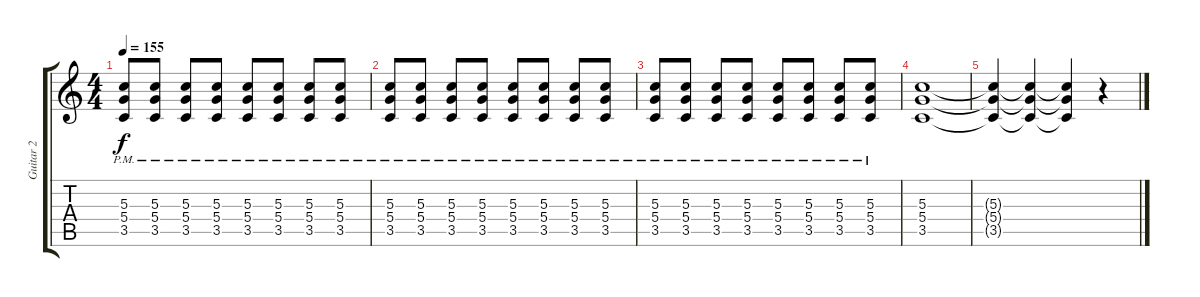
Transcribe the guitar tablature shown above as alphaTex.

\track ("Guitar 2" "Guitar 2") {instrument distortionguitar}
\staff {score tabs}
\tuning (E4 B3 G3 D3 A2 E2) {hide}
\ts (4 4)
\tempo 155
\clef g2
\ks c
(5.3{pm} 5.4{pm} 3.5{pm}).8{dy f} (5.3{pm} 5.4{pm} 3.5{pm}).8 (5.3{pm} 5.4{pm} 3.5{pm}).8 (5.3{pm} 5.4{pm} 3.5{pm}).8 (5.3{pm} 5.4{pm} 3.5{pm}).8 (5.3{pm} 5.4{pm} 3.5{pm}).8 (5.3{pm} 5.4{pm} 3.5{pm}).8 (5.3{pm} 5.4{pm} 3.5{pm}).8 |
(5.3{pm} 5.4{pm} 3.5{pm}).8 (5.3{pm} 5.4{pm} 3.5{pm}).8 (5.3{pm} 5.4{pm} 3.5{pm}).8 (5.3{pm} 5.4{pm} 3.5{pm}).8 (5.3{pm} 5.4{pm} 3.5{pm}).8 (5.3{pm} 5.4{pm} 3.5{pm}).8 (5.3{pm} 5.4{pm} 3.5{pm}).8 (5.3{pm} 5.4{pm} 3.5{pm}).8 |
(5.3{pm} 5.4{pm} 3.5{pm}).8 (5.3{pm} 5.4{pm} 3.5{pm}).8 (5.3{pm} 5.4{pm} 3.5{pm}).8 (5.3{pm} 5.4{pm} 3.5{pm}).8 (5.3{pm} 5.4{pm} 3.5{pm}).8 (5.3{pm} 5.4{pm} 3.5{pm}).8 (5.3{pm} 5.4{pm} 3.5{pm}).8 (5.3{pm} 5.4{pm} 3.5{pm}).8 |
(5.3 5.4 3.5).1 |
(5.3{t} 5.4{t} 3.5{t}).4 (5.3{t} 5.4{t} 3.5{t}).4 (5.3{t} 5.4{t} 3.5{t}).4 r.4
